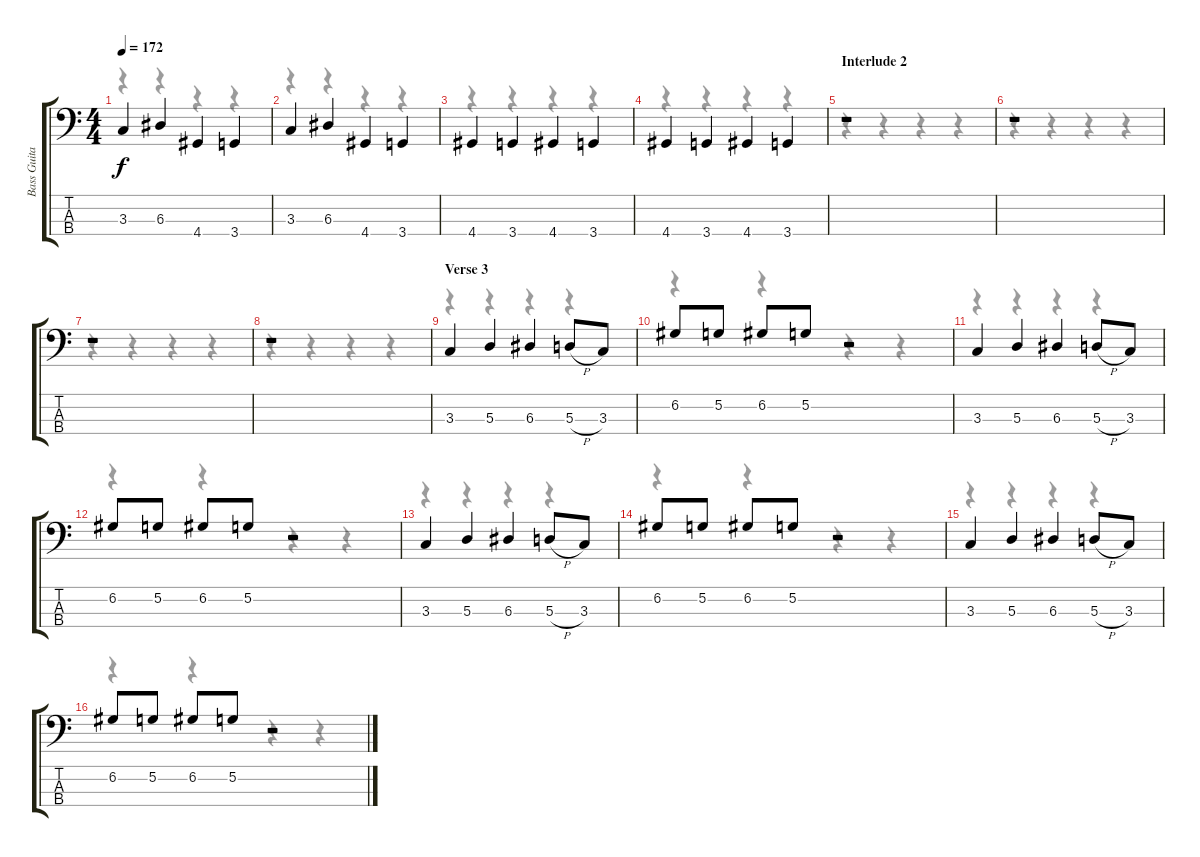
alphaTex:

\track ("Bass Guitar" "Bass Guita") {instrument electricbasspick}
\staff {score tabs}
\tuning (G2 D2 A1 E1) {hide}
\voice
\ts (4 4)
\tempo 172
\clef f4
\ks c
3.3.4{dy f} 6.3.4 4.4.4 3.4.4 |
3.3.4 6.3.4 4.4.4 3.4.4 |
4.4.4 3.4.4 4.4.4 3.4.4 |
4.4.4 3.4.4 4.4.4 3.4.4 |
\section ("" "Interlude 2")
r.1 |
r.1 |
r.1 |
r.1 |
\section ("" "Verse 3")
3.3.4 5.3.4 6.3.4 5.3{h}.8 3.3.8 |
6.2.8 5.2.8 6.2.8 5.2.8 r.2 |
3.3.4 5.3.4 6.3.4 5.3{h}.8 3.3.8 |
6.2.8 5.2.8 6.2.8 5.2.8 r.2 |
3.3.4 5.3.4 6.3.4 5.3{h}.8 3.3.8 |
6.2.8 5.2.8 6.2.8 5.2.8 r.2 |
3.3.4 5.3.4 6.3.4 5.3{h}.8 3.3.8 |
6.2.8 5.2.8 6.2.8 5.2.8 r.2
\voice
\clef f4
\ottava regular
\simile none
\ks c
r.4{dy f} r.4 r.4 r.4 |
r.4 r.4 r.4 r.4 |
r.4 r.4 r.4 r.4 |
r.4 r.4 r.4 r.4 |
r.4 r.4 r.4 r.4 |
r.4 r.4 r.4 r.4 |
r.4 r.4 r.4 r.4 |
r.4 r.4 r.4 r.4 |
r.4 r.4 r.4 r.4 |
r.4 r.4 r.4 r.4 |
r.4 r.4 r.4 r.4 |
r.4 r.4 r.4 r.4 |
r.4 r.4 r.4 r.4 |
r.4 r.4 r.4 r.4 |
r.4 r.4 r.4 r.4 |
r.4 r.4 r.4 r.4
